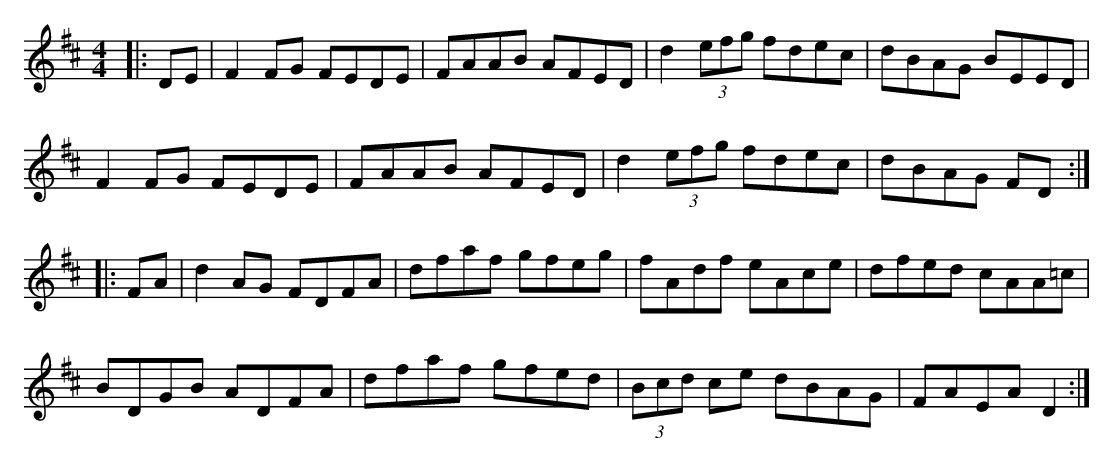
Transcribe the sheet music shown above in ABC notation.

X:1
M:4/4
K:D
|:DE|F2FG FEDE|FAAB AFED|d2 (3efg fdec|dBAG BEED|
F2FG FEDE|FAAB AFED|d2(3efg fdec|dBAG FD:|
|:FA|d2AG FDFA|dfaf gfeg|fAdf eAce|dfed cAA=c|
BDGB ADFA|dfaf gfed|(3Bcd ce dBAG|FAEA D2:|
